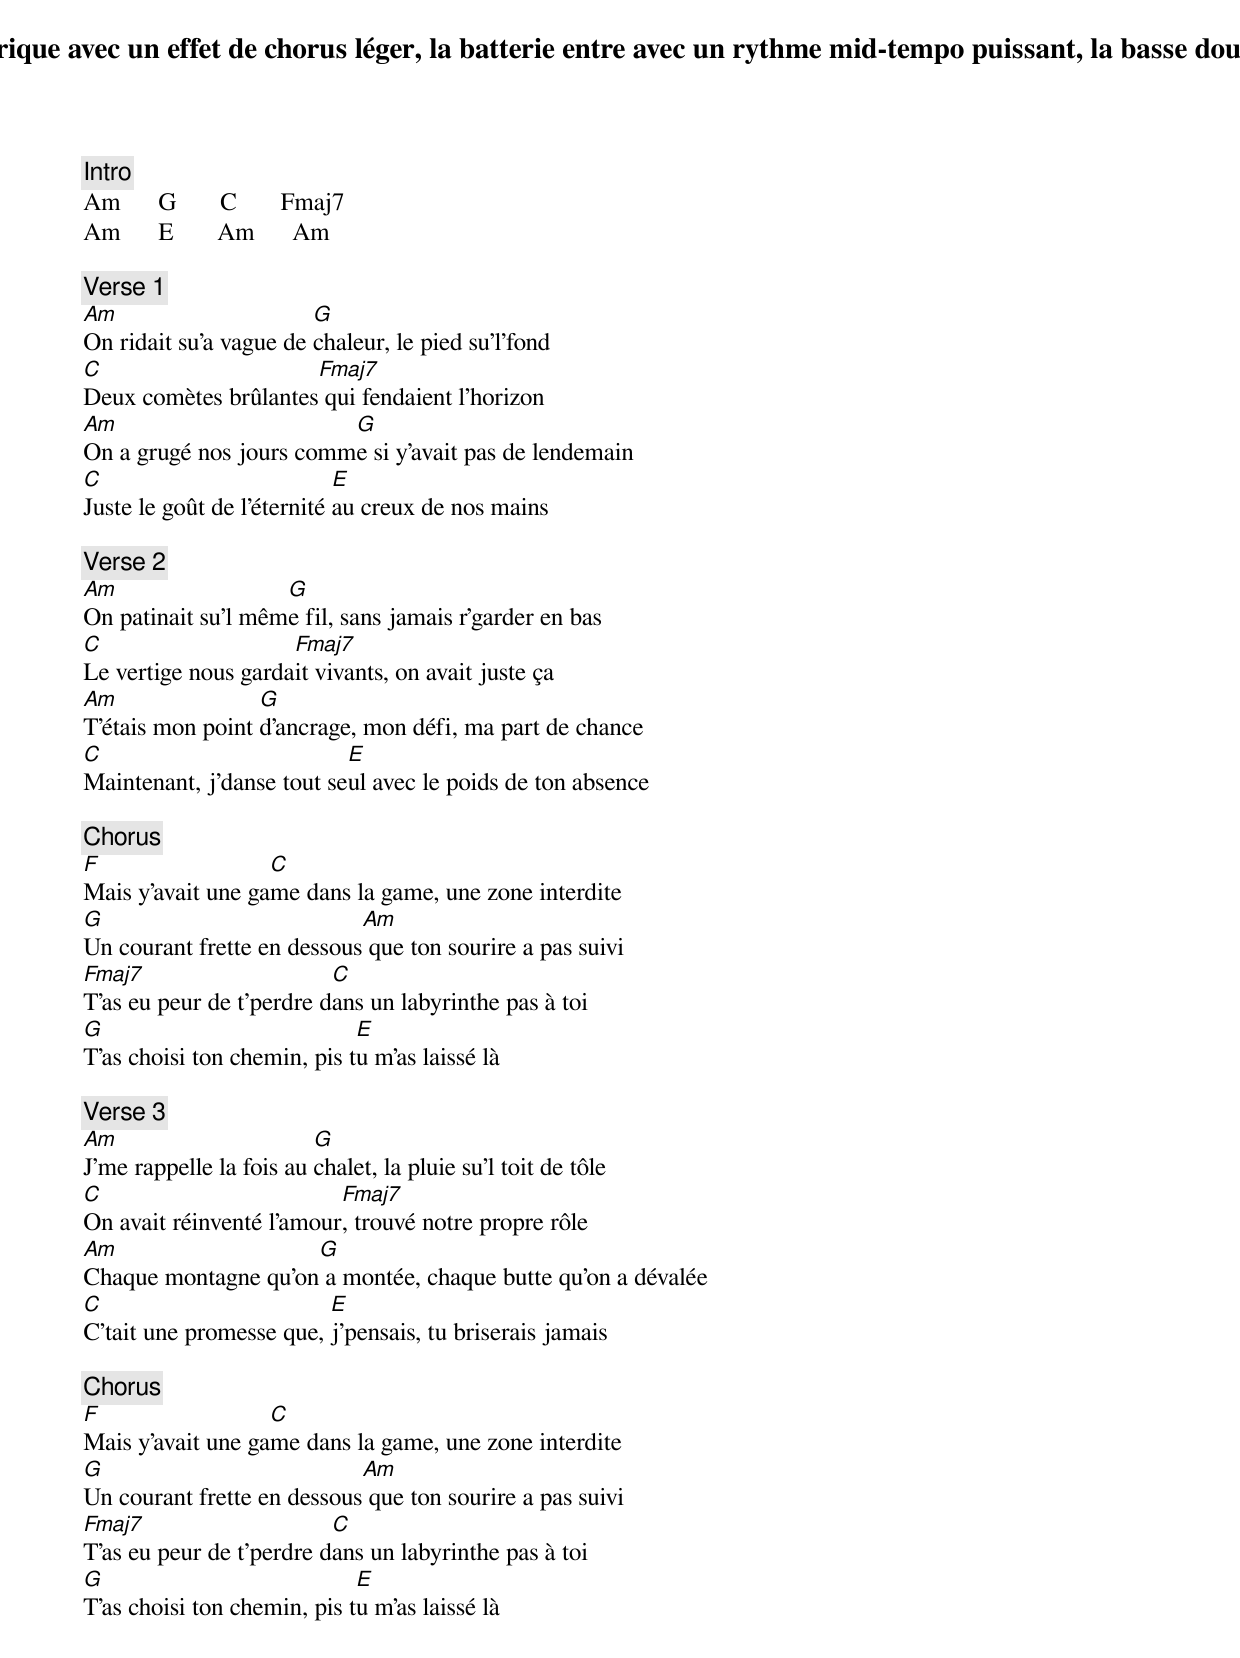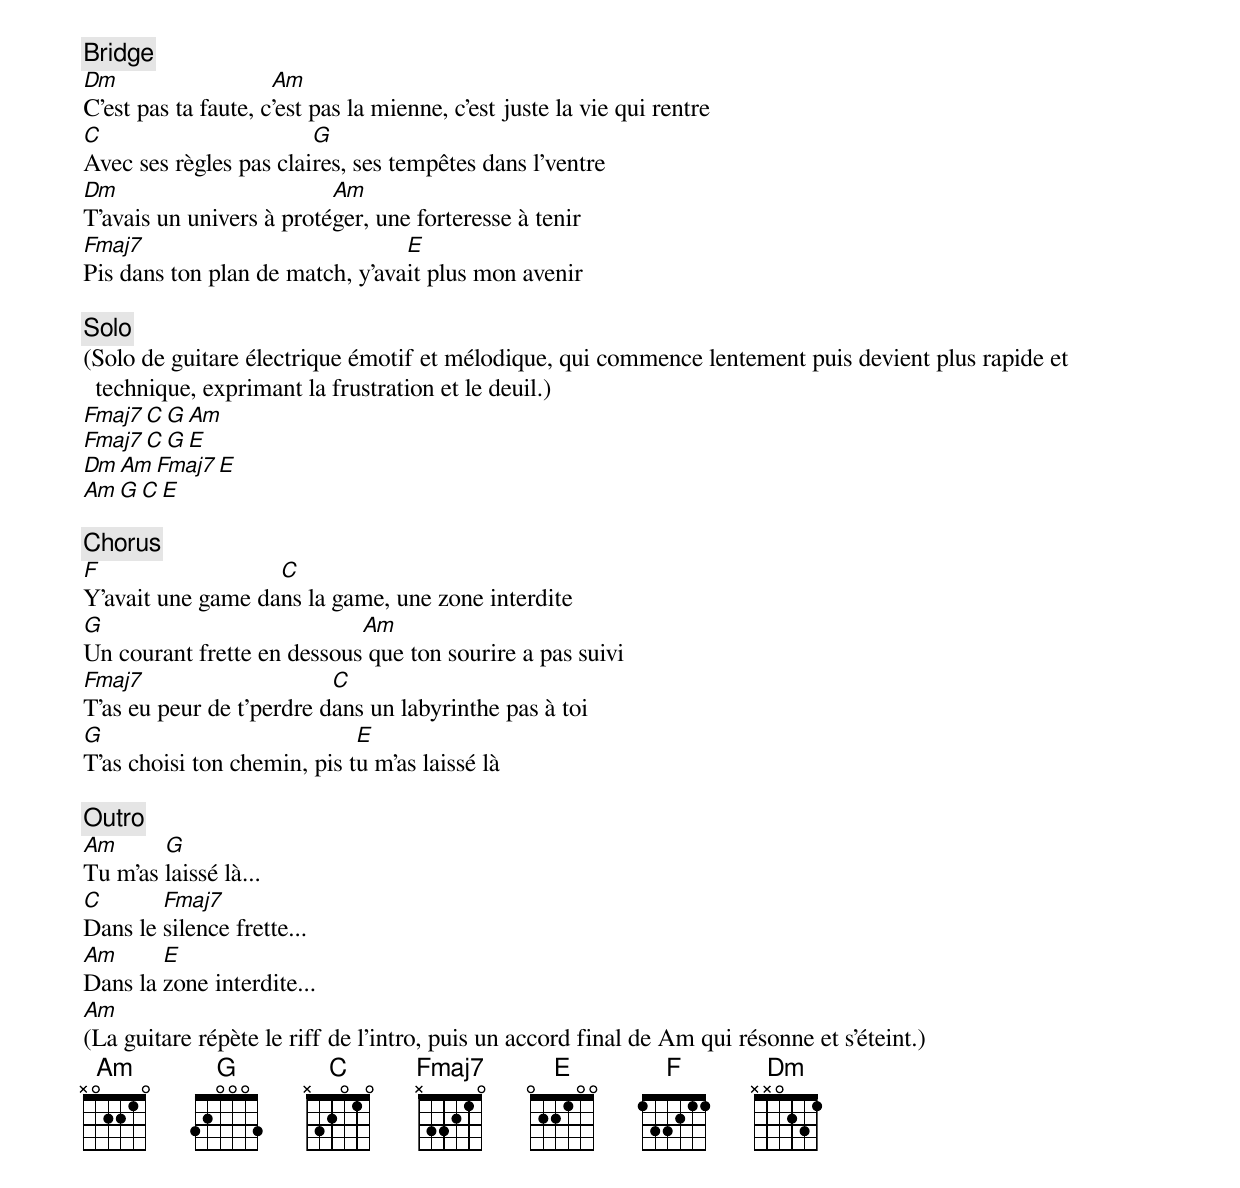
[Intro]
(Guitare électrique avec un effet de chorus léger, la batterie entre avec un rythme mid-tempo puissant, la basse double la guitare)
Am      G       C       Fmaj7
Am      E       Am      Am

[Verse 1]
Am                      G
On ridait su'a vague de chaleur, le pied su'l'fond
C                     Fmaj7
Deux comètes brûlantes qui fendaient l'horizon
Am                       G
On a grugé nos jours comme si y'avait pas de lendemain
C                           E
Juste le goût de l'éternité au creux de nos mains

[Verse 2]
Am                  G
On patinait su'l même fil, sans jamais r'garder en bas
C                    Fmaj7
Le vertige nous gardait vivants, on avait juste ça
Am                G
T'étais mon point d'ancrage, mon défi, ma part de chance
C                          E
Maintenant, j'danse tout seul avec le poids de ton absence

[Chorus]
F                  C
Mais y'avait une game dans la game, une zone interdite
G                           Am
Un courant frette en dessous que ton sourire a pas suivi
Fmaj7                     C
T'as eu peur de t'perdre dans un labyrinthe pas à toi
G                            E
T'as choisi ton chemin, pis tu m'as laissé là

[Verse 3]
Am                       G
J'me rappelle la fois au chalet, la pluie su'l toit de tôle
C                         Fmaj7
On avait réinventé l'amour, trouvé notre propre rôle
Am                   G
Chaque montagne qu'on a montée, chaque butte qu'on a dévalée
C                        E
C'tait une promesse que, j'pensais, tu briserais jamais

[Chorus]
F                  C
Mais y'avait une game dans la game, une zone interdite
G                           Am
Un courant frette en dessous que ton sourire a pas suivi
Fmaj7                     C
T'as eu peur de t'perdre dans un labyrinthe pas à toi
G                            E
T'as choisi ton chemin, pis tu m'as laissé là

[Bridge]
Dm                   Am
C'est pas ta faute, c'est pas la mienne, c'est juste la vie qui rentre
C                       G
Avec ses règles pas claires, ses tempêtes dans l'ventre
Dm                        Am
T'avais un univers à protéger, une forteresse à tenir
Fmaj7                            E
Pis dans ton plan de match, y'avait plus mon avenir

[Solo]
(Solo de guitare électrique émotif et mélodique, qui commence lentement puis devient plus rapide et technique, exprimant la frustration et le deuil.)
Fmaj7   C       G       Am
Fmaj7   C       G       E
Dm      Am      Fmaj7   E
Am      G       C       E

[Chorus]
F                  C
Y'avait une game dans la game, une zone interdite
G                           Am
Un courant frette en dessous que ton sourire a pas suivi
Fmaj7                     C
T'as eu peur de t'perdre dans un labyrinthe pas à toi
G                            E
T'as choisi ton chemin, pis tu m'as laissé là

[Outro]
Am      G
Tu m'as laissé là...
C       Fmaj7
Dans le silence frette...
Am      E
Dans la zone interdite...
Am
(La guitare répète le riff de l'intro, puis un accord final de Am qui résonne et s'éteint.)
